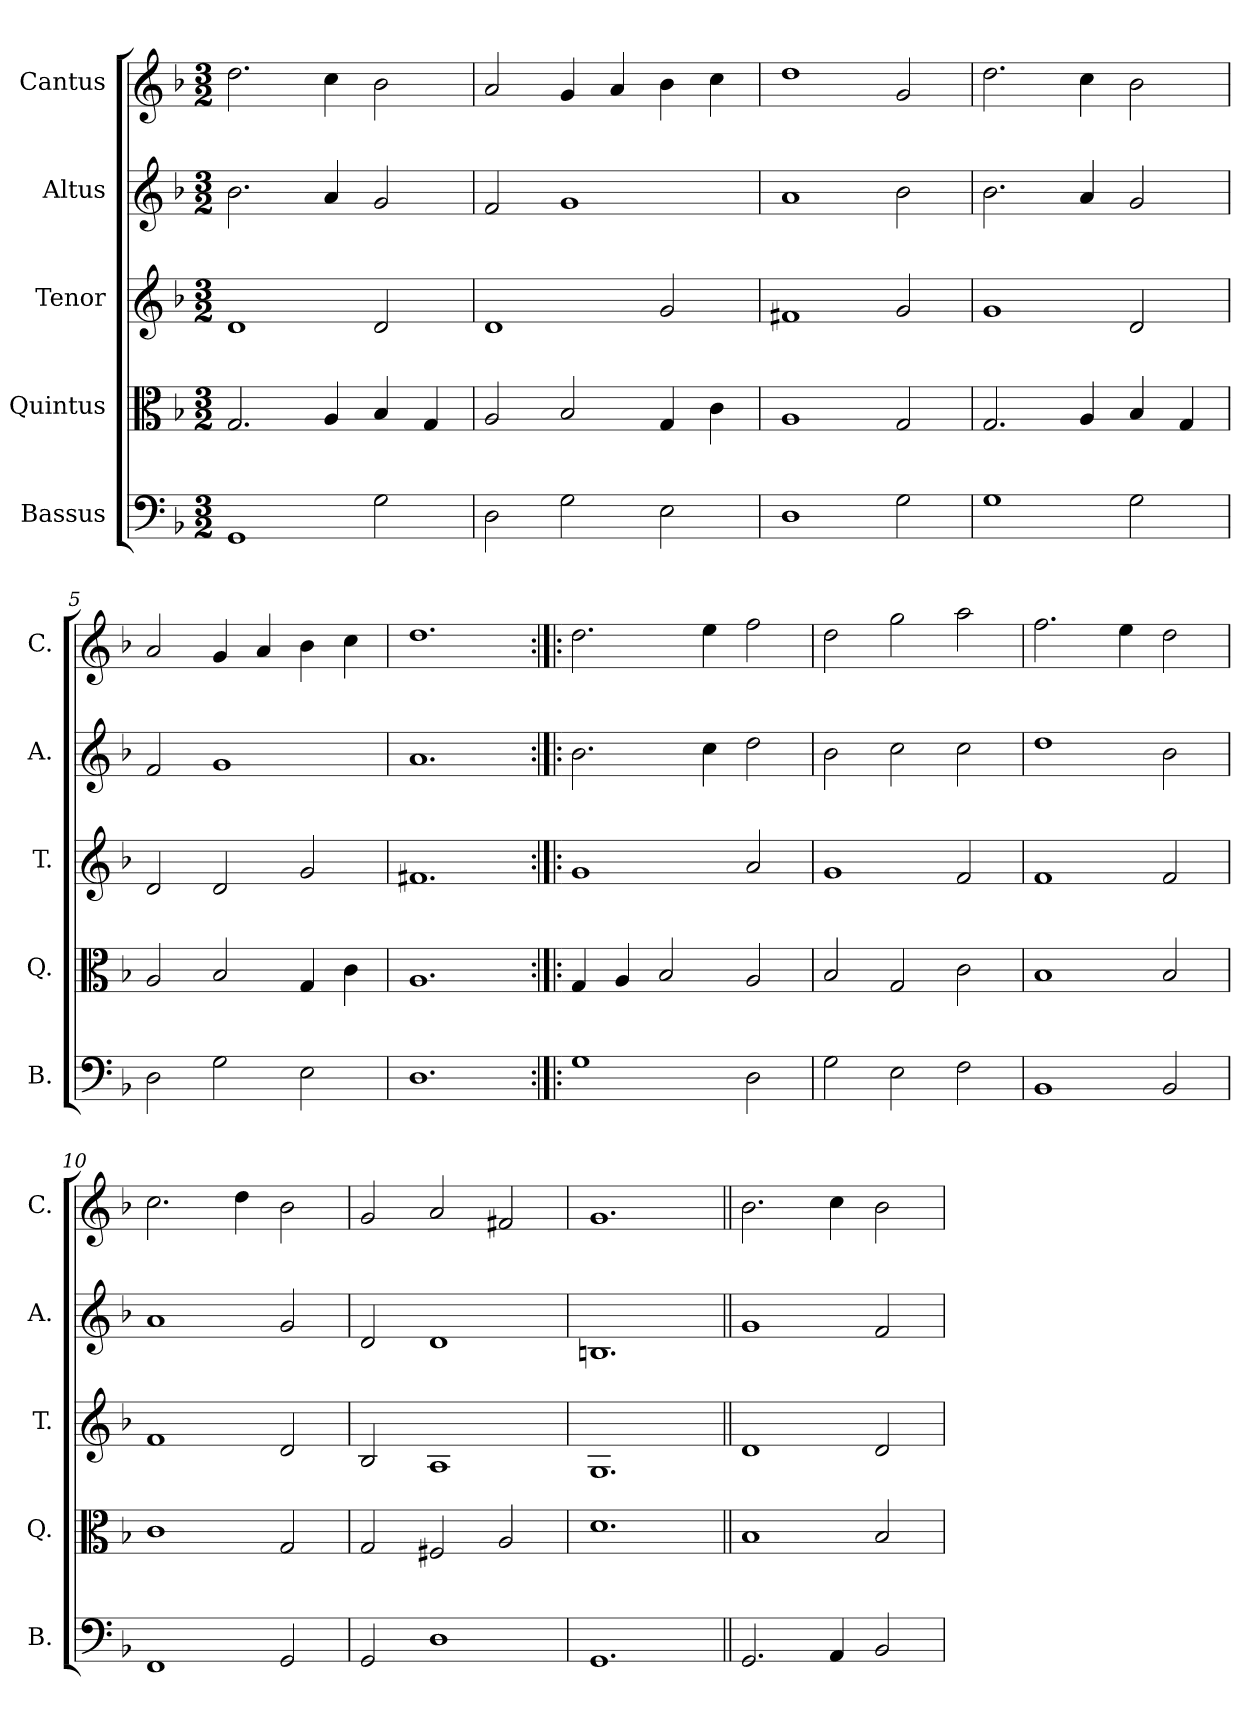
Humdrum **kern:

**kern	**kern	**kern	**kern	**kern
*part5	*part4	*part3	*part2	*part1
*staff5	*staff4	*staff3	*staff2	*staff1
*I"Bassus	*I"Quintus	*I"Tenor	*I"Altus	*I"Cantus
*I'B.	*I'Q.	*I'T.	*I'A.	*I'C.
*clefF4	*clefC3	*clefG2	*clefG2	*clefG2
*k[b-]	*k[b-]	*k[b-]	*k[b-]	*k[b-]
*F:	*F:	*F:	*F:	*F:
*M3/2	*M3/2	*M3/2	*M3/2	*M3/2
=1	=1	=1	=1	=1
1GG/	2.G/	1d/	2.b-\	2.dd\
.	4A/	.	4a/	4cc\
2G\	4B-/	2d/	2g/	2b-\
.	4G/	.	.	.
=2	=2	=2	=2	=2
2D\	2A/	1d/	2f/	2a/
2G\	2B-/	.	1g/	4g/
.	.	.	.	4a/
2E\	4G/	2g/	.	4b-\
.	4c\	.	.	4cc\
=3	=3	=3	=3	=3
1D\	1A/	1f#X/	1a/	1dd\
2G\	2G/	2g/	2b-\	2g/
=4	=4	=4	=4	=4
1G\	2.G/	1g/	2.b-\	2.dd\
.	4A/	.	4a/	4cc\
2G\	4B-/	2d/	2g/	2b-\
.	4G/	.	.	.
!!LO:LB:g=z
=5	=5	=5	=5	=5
2D\	2A/	2d/	2f/	2a/
2G\	2B-/	2d/	1g/	4g/
.	.	.	.	4a/
2E\	4G/	2g/	.	4b-\
.	4c\	.	.	4cc\
=6	=6	=6	=6	=6
1.D\	1.A/	1.f#X/	1.a/	1.dd\
=7:|!|:	=7:|!|:	=7:|!|:	=7:|!|:	=7:|!|:
1G\	4G/	1g/	2.b-\	2.dd\
.	4A/	.	.	.
.	2B-/	.	.	.
.	.	.	4cc\	4ee\
2D\	2A/	2a/	2dd\	2ff\
=8	=8	=8	=8	=8
2G\	2B-/	1g/	2b-\	2dd\
2E\	2G/	.	2cc\	2gg\
2F\	2c\	2f/	2cc\	2aa\
=9	=9	=9	=9	=9
1BB-/	1B-/	1f/	1dd\	2.ff\
.	.	.	.	4ee\
2BB-/	2B-/	2f/	2b-\	2dd\
!!LO:PB:g=z
=10	=10	=10	=10	=10
1FF/	1c\	1f/	1a/	2.cc\
.	.	.	.	4dd\
2GG/	2G/	2d/	2g/	2b-\
=11	=11	=11	=11	=11
2GG/	2G/	2B-/	2d/	2g/
1D\	2F#X/	1A/	1d/	2a/
.	2A/	.	.	2f#X/
=12	=12	=12	=12	=12
1.GG/	1.d\	1.G/	1.Bn/	1.g/
=13||	=13||	=13||	=13||	=13||
2.GG/	1B-/	1d/	1g/	2.b-\
4AA/	.	.	.	4cc\
2BB-/	2B-/	2d/	2f/	2b-\
=	=	=	=	=
*-	*-	*-	*-	*-
